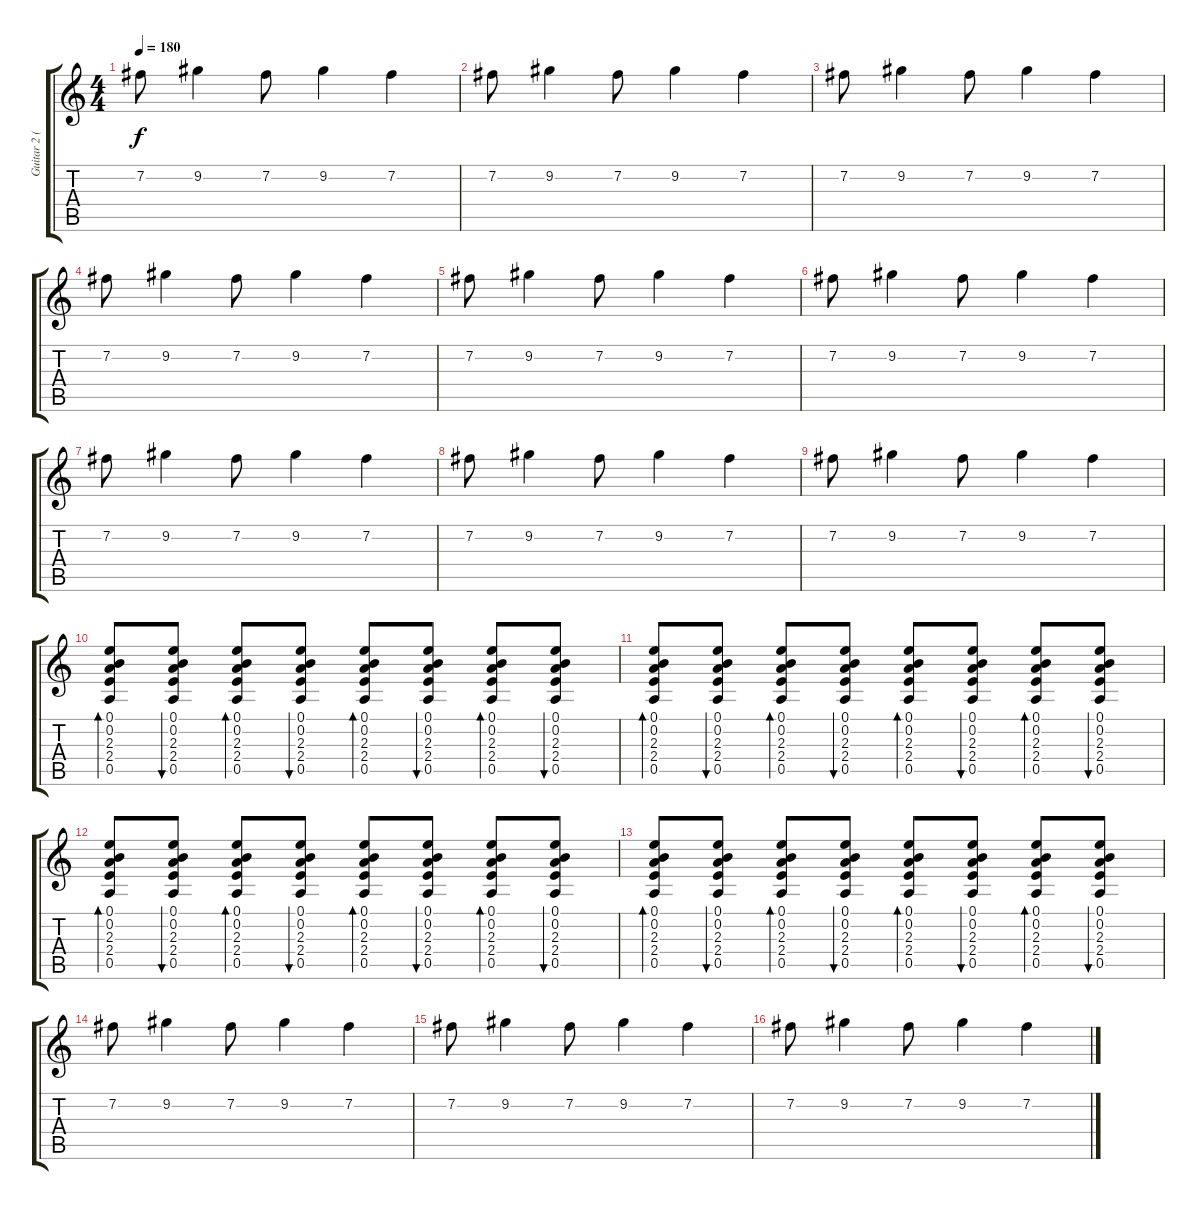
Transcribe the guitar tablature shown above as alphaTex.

\track ("Guitar 2 (Kenny)" "Guitar 2 (") {instrument acousticguitarsteel}
\staff {score tabs}
\tuning (E4 B3 G3 D3 A2 E2) {hide}
\ts (4 4)
\tempo 180
\clef g2
\ks c
7.2.8{dy f} 9.2.4 7.2.8 9.2.4 7.2.4 |
7.2.8 9.2.4 7.2.8 9.2.4 7.2.4 |
7.2.8 9.2.4 7.2.8 9.2.4 7.2.4 |
7.2.8 9.2.4 7.2.8 9.2.4 7.2.4 |
7.2.8 9.2.4 7.2.8 9.2.4 7.2.4 |
7.2.8 9.2.4 7.2.8 9.2.4 7.2.4 |
7.2.8 9.2.4 7.2.8 9.2.4 7.2.4 |
7.2.8 9.2.4 7.2.8 9.2.4 7.2.4 |
7.2.8 9.2.4 7.2.8 9.2.4 7.2.4 |
(0.1 0.2 2.3 2.4 0.5).8{bd 60} (0.1 0.2 2.3 2.4 0.5).8{bu 60} (0.1 0.2 2.3 2.4 0.5).8{bd 60} (0.1 0.2 2.3 2.4 0.5).8{bu 60} (0.1 0.2 2.3 2.4 0.5).8{bd 60} (0.1 0.2 2.3 2.4 0.5).8{bu 60} (0.1 0.2 2.3 2.4 0.5).8{bd 60} (0.1 0.2 2.3 2.4 0.5).8{bu 60} |
(0.1 0.2 2.3 2.4 0.5).8{bd 60} (0.1 0.2 2.3 2.4 0.5).8{bu 60} (0.1 0.2 2.3 2.4 0.5).8{bd 60} (0.1 0.2 2.3 2.4 0.5).8{bu 60} (0.1 0.2 2.3 2.4 0.5).8{bd 60} (0.1 0.2 2.3 2.4 0.5).8{bu 60} (0.1 0.2 2.3 2.4 0.5).8{bd 60} (0.1 0.2 2.3 2.4 0.5).8{bu 60} |
(0.1 0.2 2.3 2.4 0.5).8{bd 60} (0.1 0.2 2.3 2.4 0.5).8{bu 60} (0.1 0.2 2.3 2.4 0.5).8{bd 60} (0.1 0.2 2.3 2.4 0.5).8{bu 60} (0.1 0.2 2.3 2.4 0.5).8{bd 60} (0.1 0.2 2.3 2.4 0.5).8{bu 60} (0.1 0.2 2.3 2.4 0.5).8{bd 60} (0.1 0.2 2.3 2.4 0.5).8{bu 60} |
(0.1 0.2 2.3 2.4 0.5).8{bd 60} (0.1 0.2 2.3 2.4 0.5).8{bu 60} (0.1 0.2 2.3 2.4 0.5).8{bd 60} (0.1 0.2 2.3 2.4 0.5).8{bu 60} (0.1 0.2 2.3 2.4 0.5).8{bd 60} (0.1 0.2 2.3 2.4 0.5).8{bu 60} (0.1 0.2 2.3 2.4 0.5).8{bd 60} (0.1 0.2 2.3 2.4 0.5).8{bu 60} |
7.2.8 9.2.4 7.2.8 9.2.4 7.2.4 |
7.2.8 9.2.4 7.2.8 9.2.4 7.2.4 |
7.2.8 9.2.4 7.2.8 9.2.4 7.2.4
